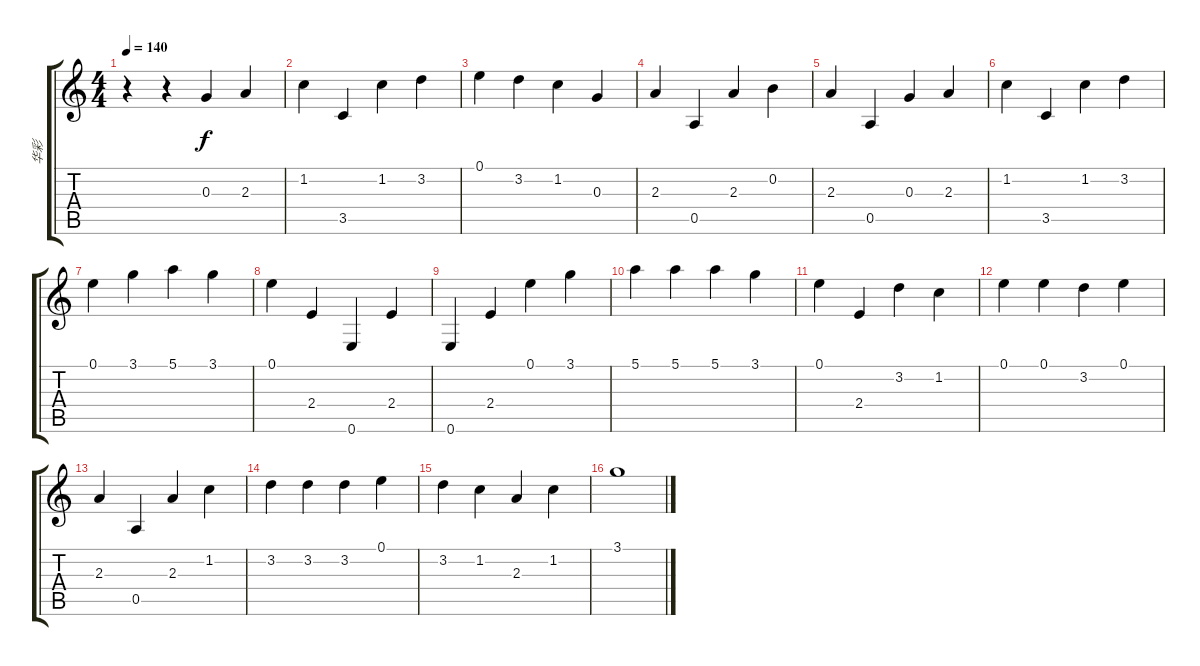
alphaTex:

\track ("华彩" "华彩") {instrument electricguitarjazz}
\staff {score tabs}
\tuning (E4 B3 G3 D3 A2 E2) {hide}
\ts (4 4)
\tempo 140
\clef g2
\ks c
r.4{dy f} r.4 0.3.4 2.3.4 |
1.2.4 3.5.4 1.2.4 3.2.4 |
0.1.4 3.2.4 1.2.4 0.3.4 |
2.3.4 0.5.4 2.3.4 0.2.4 |
2.3.4 0.5.4 0.3.4 2.3.4 |
1.2.4 3.5.4 1.2.4 3.2.4 |
0.1.4 3.1.4 5.1.4 3.1.4 |
0.1.4 2.4.4 0.6.4 2.4.4 |
0.6.4 2.4.4 0.1.4 3.1.4 |
5.1.4 5.1.4 5.1.4 3.1.4 |
0.1.4 2.4.4 3.2.4 1.2.4 |
0.1.4 0.1.4 3.2.4 0.1.4 |
2.3.4 0.5.4 2.3.4 1.2.4 |
3.2.4 3.2.4 3.2.4 0.1.4 |
3.2.4 1.2.4 2.3.4 1.2.4 |
3.1.1
